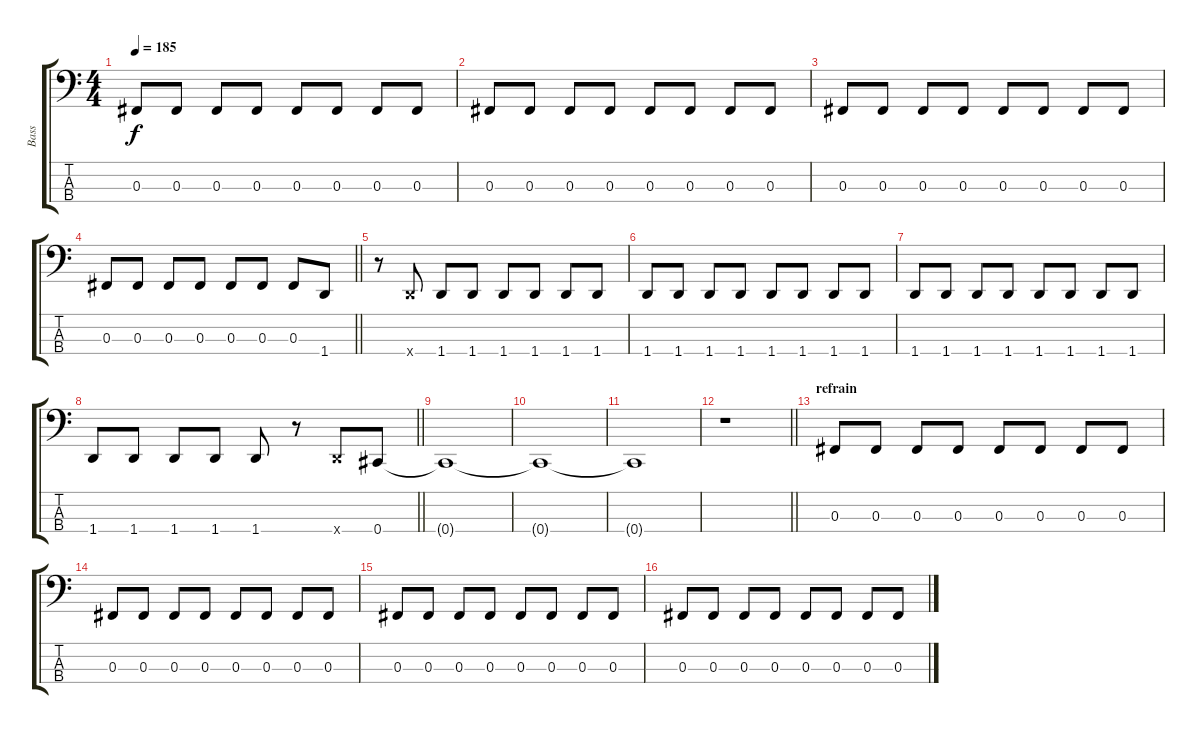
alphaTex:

\track ("Bass" "Bass") {instrument electricbasspick}
\staff {score tabs}
\tuning (E2 B1 Gb1 Db1) {hide}
\ts (4 4)
\tempo 185
\clef f4
\ks c
0.3.8{dy f} 0.3.8 0.3.8 0.3.8 0.3.8 0.3.8 0.3.8 0.3.8 |
0.3.8 0.3.8 0.3.8 0.3.8 0.3.8 0.3.8 0.3.8 0.3.8 |
0.3.8 0.3.8 0.3.8 0.3.8 0.3.8 0.3.8 0.3.8 0.3.8 |
\barLineRight lightlight
0.3.8 0.3.8 0.3.8 0.3.8 0.3.8 0.3.8 0.3.8 1.4.8 |
r.8 1.4{x}.8 1.4.8 1.4.8 1.4.8 1.4.8 1.4.8 1.4.8 |
1.4.8 1.4.8 1.4.8 1.4.8 1.4.8 1.4.8 1.4.8 1.4.8 |
1.4.8 1.4.8 1.4.8 1.4.8 1.4.8 1.4.8 1.4.8 1.4.8 |
\barLineRight lightlight
1.4.8 1.4.8 1.4.8 1.4.8 1.4.8 r.8 1.4{x}.8 0.4.8 |
0.4{t}.1 |
0.4{t}.1 |
0.4{t}.1 |
\barLineRight lightlight
r.1 |
\section ("" "refrain")
0.3.8 0.3.8 0.3.8 0.3.8 0.3.8 0.3.8 0.3.8 0.3.8 |
0.3.8 0.3.8 0.3.8 0.3.8 0.3.8 0.3.8 0.3.8 0.3.8 |
0.3.8 0.3.8 0.3.8 0.3.8 0.3.8 0.3.8 0.3.8 0.3.8 |
0.3.8 0.3.8 0.3.8 0.3.8 0.3.8 0.3.8 0.3.8 0.3.8
